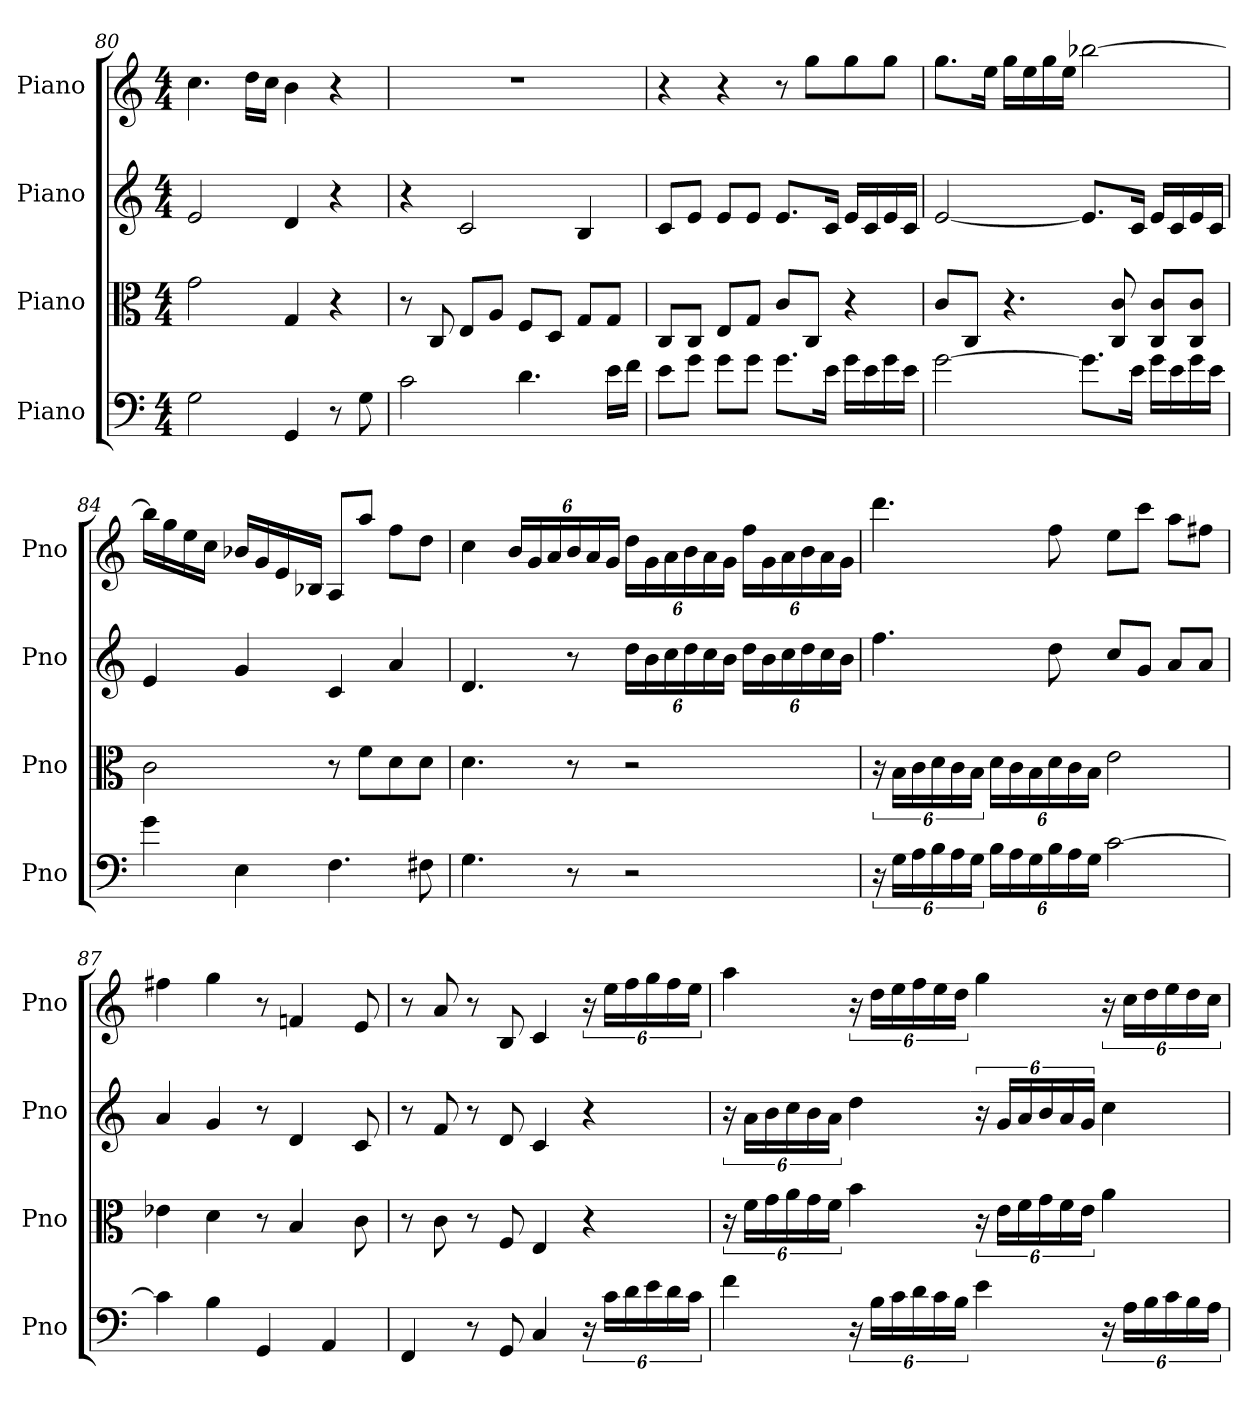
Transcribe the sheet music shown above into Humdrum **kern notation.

**kern	**kern	**kern	**kern
*part4	*part3	*part2	*part1
*staff4	*staff3	*staff2	*staff1
*I"Piano	*I"Piano	*I"Piano	*I"Piano
*I'Pno	*I'Pno	*I'Pno	*I'Pno
*clefF4	*clefC3	*clefG2	*clefG2
*k[]	*k[]	*k[]	*k[]
*M4/4	*M4/4	*M4/4	*M4/4
=80	=80	=80	=80
2G\	2g\	2e/	4.cc\
.	.	.	16dd\LL
.	.	.	16cc\JJ
4GG/	4G/	4d/	4b\
8r	4r	4r	4r
8G\	.	.	.
!!LO:LB:g=z
=81	=81	=81	=81
2c\	8r	4r	1r
.	8C/	.	.
.	8E/L	2c/	.
.	8A/J	.	.
4.d\	8F/L	.	.
.	8D/J	.	.
.	8G/L	4B/	.
16e\LL	8G/J	.	.
16f\JJ	.	.	.
=82	=82	=82	=82
8e\L	8C/L	8c/L	4r
8g\J	8C/J	8e/J	.
8g\L	8E/L	8e/L	4r
8g\J	8G/J	8e/J	.
8.g\L	8c/L	8.e/L	8r
.	8C/J	.	8gg\L
16e\Jk	.	16c/Jk	.
16g\LL	4r	16e/LL	8gg\
16e\	.	16c/	.
16g\	.	16e/	8gg\J
16e\JJ	.	16c/JJ	.
=83	=83	=83	=83
[2g\	8c/L	[2e/	8.gg\L
.	8C/J	.	.
.	.	.	16ee\Jk
.	4.r	.	16gg\LL
.	.	.	16ee\
.	.	.	16gg\
.	.	.	16ee\JJ
8.g\L]	.	8.e/L]	[2bb-X\
.	8C/ 8c/	.	.
16e\Jk	.	16c/Jk	.
16g\LL	8C/ 8c/L	16e/LL	.
16e\	.	16c/	.
16g\	8C/ 8c/J	16e/	.
16e\JJ	.	16c/JJ	.
!!LO:LB:g=z
=84	=84	=84	=84
4g\	2c\	4e/	16bb-\LL]
.	.	.	16gg\
.	.	.	16ee\
.	.	.	16cc\JJ
4E\	.	4g/	16b-X/LL
.	.	.	16g/
.	.	.	16e/
.	.	.	16B-X/JJ
4.F\	8r	4c/	8A/L
.	8f\L	.	8aa/J
.	8d\	4a/	8ff\L
8F#X\	8d\J	.	8dd\J
=85	=85	=85	=85
4.G\	4.d\	4.d/	4cc\
*	*	*	*Xbrackettup
.	.	.	24b/LL
.	.	.	24g/
.	.	.	24a/
8r	8r	8r	24b/
.	.	.	24a/
.	.	.	24g/JJ
*	*	*Xbrackettup	*
2r	2r	24dd\LL	24dd\LL
.	.	24b\	24g\
.	.	24cc\	24a\
.	.	24dd\	24b\
.	.	24cc\	24a\
.	.	24b\JJ	24g\JJ
.	.	24dd\LL	24ff\LL
.	.	24b\	24g\
.	.	24cc\	24a\
.	.	24dd\	24b\
.	.	24cc\	24a\
.	.	24b\JJ	24g\JJ
!!LO:PB:g=z
=86	=86	=86	=86
24r	24r	4.ff\	4.ddd\
24G\LL	24B\LL	.	.
24A\	24c\	.	.
*Xbrackettup	*Xbrackettup	*	*
24B\	24d\	.	.
24A\	24c\	.	.
24G\JJ	24B\JJ	.	.
24B\LL	24d\LL	.	.
24A\	24c\	.	.
24G\	24B\	.	.
24B\	24d\	8dd\	8ff\
24A\	24c\	.	.
24G\JJ	24B\JJ	.	.
[2c\	2e\	8cc/L	8ee\L
.	.	8g/J	8ccc\J
.	.	8a/L	8aa\L
.	.	8a/J	8ff#X\J
=87	=87	=87	=87
4c\]	4e-X\	4a/	4ff#X\
4B\	4d\	4g/	4gg\
4GG/	8r	8r	8r
.	4B/	4d/	4fn/
4AA/	.	.	.
.	8c\	8c/	8e/
=88	=88	=88	=88
4FF/	8r	8r	8r
.	8c\	8f/	8a/
8r	8r	8r	8r
8GG/	8F/	8d/	8B/
4C/	4E/	4c/	4c/
*brackettup	*	*	*brackettup
24r	4r	4r	24r
24c\LL	.	.	24ee\LL
24d\	.	.	24ff\
*Xbrackettup	*	*	*Xbrackettup
24e\	.	.	24gg\
24d\	.	.	24ff\
24c\JJ	.	.	24ee\JJ
!!LO:LB:g=z
=89	=89	=89	=89
*	*brackettup	*brackettup	*
4f\	24r	24r	4aa\
.	24f\LL	24a\LL	.
.	24g\	24b\	.
*	*Xbrackettup	*Xbrackettup	*
.	24a\	24cc\	.
.	24g\	24b\	.
.	24f\JJ	24a\JJ	.
*brackettup	*	*	*brackettup
24r	4b\	4dd\	24r
24B\LL	.	.	24dd\LL
24c\	.	.	24ee\
*Xbrackettup	*	*	*Xbrackettup
24d\	.	.	24ff\
24c\	.	.	24ee\
24B\JJ	.	.	24dd\JJ
*	*brackettup	*brackettup	*
4e\	24r	24r	4gg\
.	24e\LL	24g/LL	.
.	24f\	24a/	.
*	*Xbrackettup	*Xbrackettup	*
.	24g\	24b/	.
.	24f\	24a/	.
.	24e\JJ	24g/JJ	.
*brackettup	*	*	*brackettup
24r	4a\	4cc\	24r
24A\LL	.	.	24cc\LL
24B\	.	.	24dd\
*Xbrackettup	*	*	*Xbrackettup
24c\	.	.	24ee\
24B\	.	.	24dd\
24A\JJ	.	.	24cc\JJ
=	=	=	=
*-	*-	*-	*-
